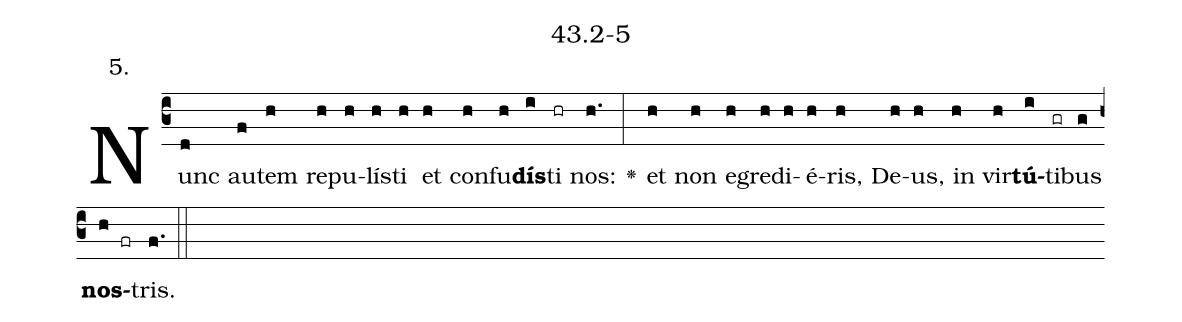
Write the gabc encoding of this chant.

name: 43.2-5;
annotation: 5.;
%%
(c3)Nunc(d) au(f)tem(h) re(h)pu(h)lís(h)ti(h) et(h) con(h)fu(h)<b>dís</b>(i)ti(hr) nos:(h.) <v>\greheightstar</v>(:) et(h) non(h) e(h)gre(h)di(h)é(h)ris,(h) De(h)us,(h) in(h) vir(h)<b>tú</b>(i)ti(gr)bus(g) <b>nos</b>(h fr)tris.(f.) (::)


%E(h) u(h) o(i) u(g) a(h) e.(f.) (::)
